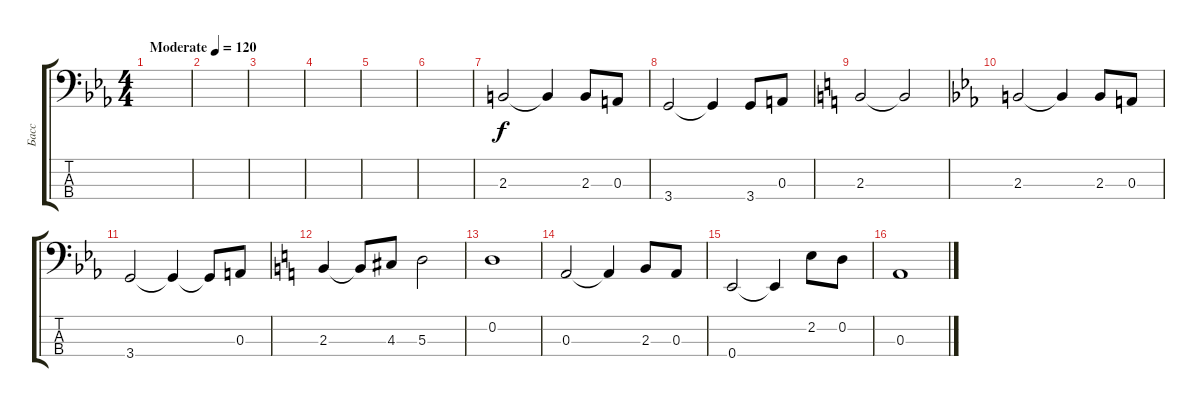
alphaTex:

\track ("Басс" "Басс") {instrument electricbassfinger}
\staff {score tabs}
\tuning (G2 D2 A1 E1) {hide}
\ts (4 4)
\tempo (120 "Moderate")
\clef f4
\ks eb
|
|
|
|
|
|
2.3.2 2.3{t}.4 2.3.8 0.3.8 |
3.4.2 3.4{t}.4 3.4.8 0.3.8 |
\ks c
2.3.2 2.3{t}.2 |
\ks eb
2.3.2 2.3{t}.4 2.3.8 0.3.8 |
3.4.2 3.4{t}.4 3.4{t}.8 0.3.8 |
\ks c
2.3.4 2.3{t}.8 4.3.8 5.3.2 |
0.2.1 |
0.3.2 0.3{t}.4 2.3.8 0.3.8 |
0.4.2 0.4{t}.4 2.2.8 0.2.8 |
0.3.1
